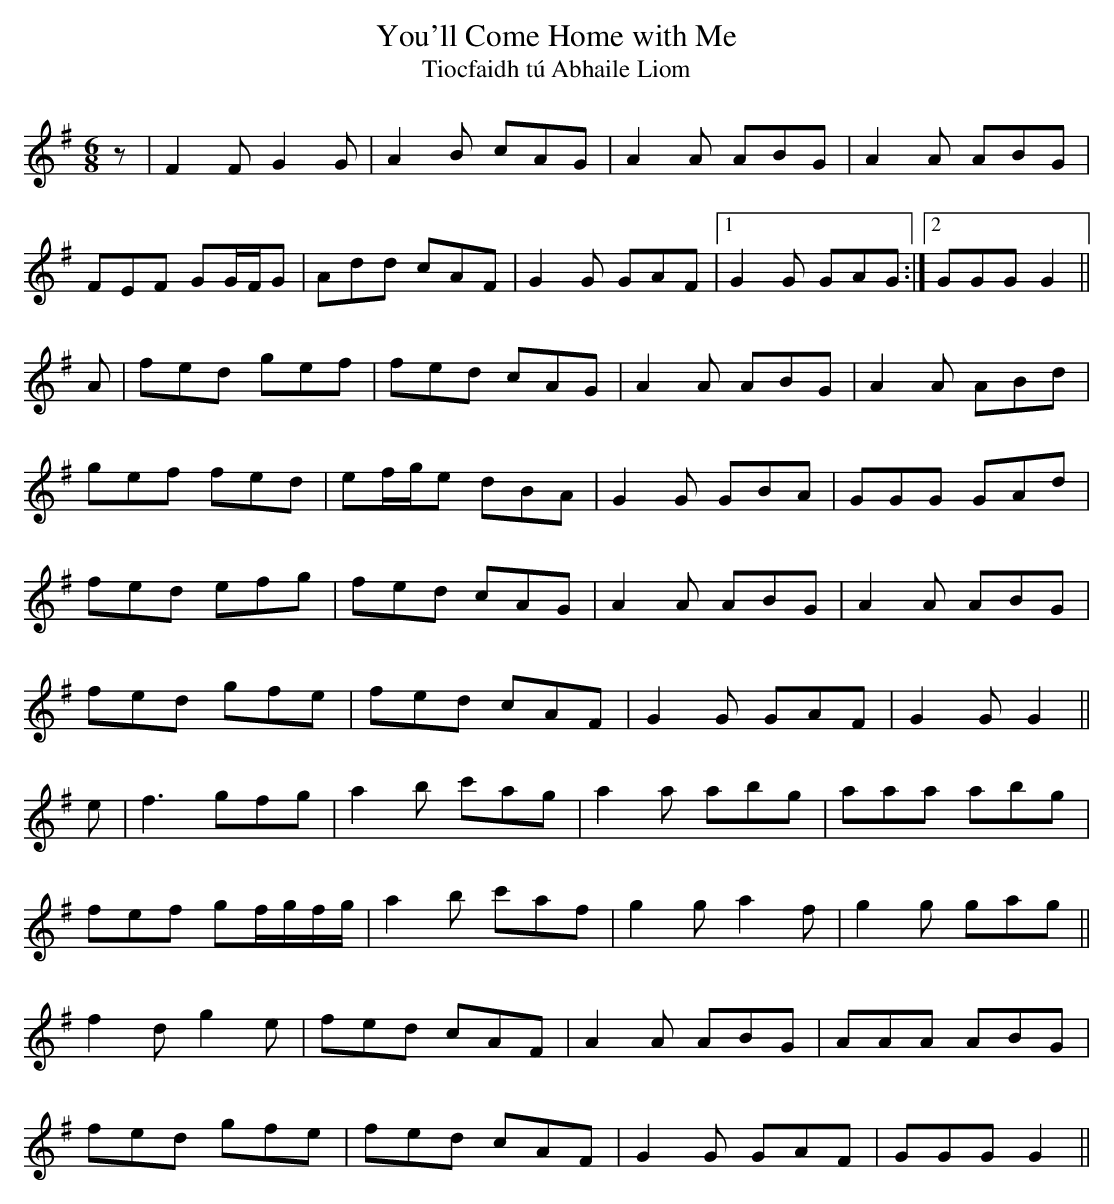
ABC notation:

X:1
T: You'll Come Home with Me
T: Tiocfaidh t\'u Abhaile Liom
L: 1/8
M: 6/8
K: G
z|F2F G2G|A2B cAG|A2A ABG|A2A ABG|
FEF GG/F/G|Add cAF|G2G GAF|1 G2G GAG :|2\
GGG G2||
A|fed gef|fed cAG|A2A ABG|A2A ABd|
gef fed|ef/g/e dBA|G2G GBA|GGG GAd|
fed efg|fed cAG|A2A ABG|A2A ABG|
fed gfe|fed cAF|G2G GAF|G2G G2||
e|f3 gfg|a2b c'ag|a2a abg|aaa abg|
fef gf/g/f/g/|a2b c'af|g2g a2f|g2g gag||
f2d g2e|fed cAF|A2A ABG|AAA ABG|
fed gfe|fed cAF|G2G GAF|GGG G2||
